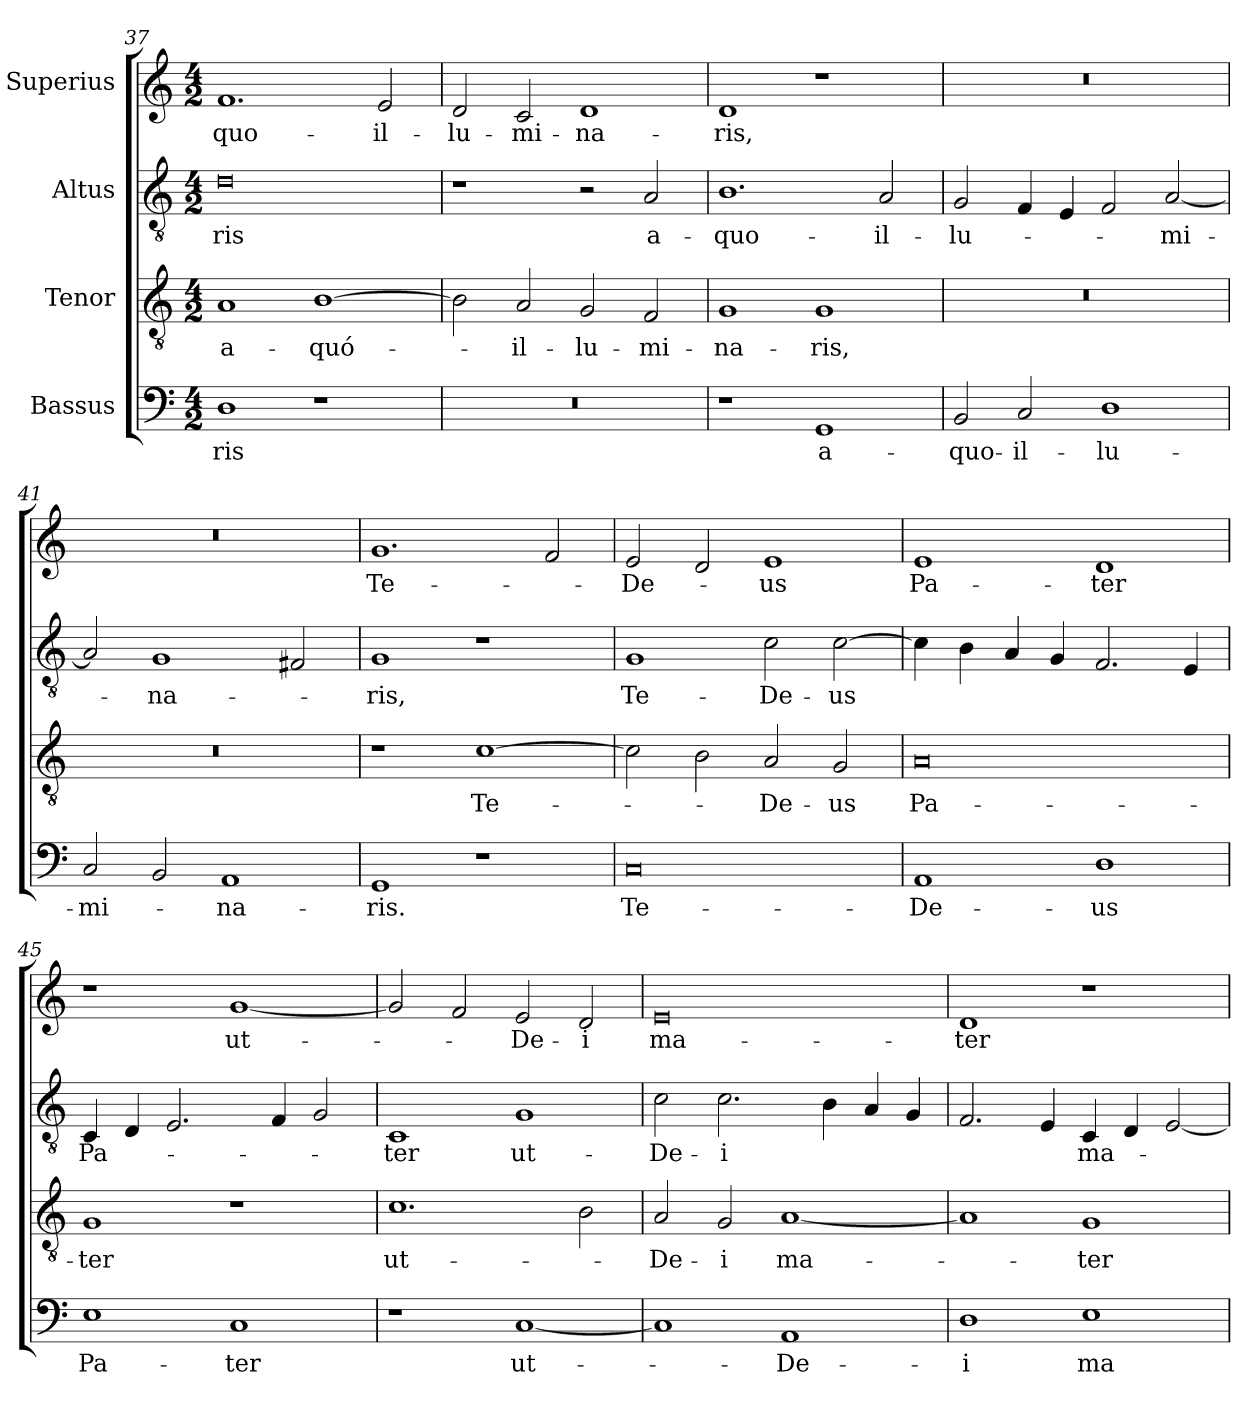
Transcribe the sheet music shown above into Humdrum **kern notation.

**kern	**text	**kern	**text	**kern	**text	**kern	**text
*part4	*part4	*part3	*part3	*part2	*part2	*part1	*part1
*staff4	*staff4	*staff3	*staff3	*staff2	*staff2	*staff1	*staff1
*I"Bassus	*	*I"Tenor	*	*I"Altus	*	*I"Superius	*
*clefF4	*	*clefGv2	*	*clefGv2	*	*clefG2	*
*k[]	*	*k[]	*	*k[]	*	*k[]	*
*M4/2	*	*M4/2	*	*M4/2	*	*M4/2	*
=37	=37	=37	=37	=37	=37	=37	=37
1D\	-ris	1A/	a-	0d\	-ris	1.f/	quo-
1r	.	[1B\	quó-	.	.	.	.
.	.	.	.	.	.	2e/	il-
=38	=38	=38	=38	=38	=38	=38	=38
0r	.	2B\]	.	1r	.	2d/	-lu-
.	.	2A/	il-	.	.	2c/	-mi-
.	.	2G/	-lu-	2r	.	1d/	-na-
.	.	2F/	-mi-	2A/	a-	.	.
=39	=39	=39	=39	=39	=39	=39	=39
1r	.	1G/	-na-	1.B\	quo-	1d/	-ris,
1GG/	a-	1G/	-ris,	.	.	1r	.
.	.	.	.	2A/	il-	.	.
=40	=40	=40	=40	=40	=40	=40	=40
2BB/	quo-	0r	.	2G/	-lu-	0r	.
2C/	il-	.	.	4F/	.	.	.
.	.	.	.	4E/	.	.	.
1D\	-lu-	.	.	2F/	.	.	.
.	.	.	.	[2A/	-mi-	.	.
=41	=41	=41	=41	=41	=41	=41	=41
2C/	-mi-	0r	.	2A/]	.	0r	.
2BB/	.	.	.	1G/	-na-	.	.
1AA/	-na-	.	.	.	.	.	.
.	.	.	.	2F#X/	.	.	.
=42	=42	=42	=42	=42	=42	=42	=42
1GG/	-ris.	1r	.	1G/	-ris,	1.g/	Te-
1r	.	[1c\	Te-	1r	.	.	.
.	.	.	.	.	.	2f/	.
=43	=43	=43	=43	=43	=43	=43	=43
0C/	Te-	2c\]	.	1G/	Te-	2e/	De-
.	.	2B\	.	.	.	2d/	.
.	.	2A/	De-	2c\	De-	1e/	-us
.	.	2G/	-us	[2c\	-us	.	.
=44	=44	=44	=44	=44	=44	=44	=44
1AA/	De-	0A/	Pa-	4c\]	.	1e/	Pa-
.	.	.	.	4B\	.	.	.
.	.	.	.	4A/	.	.	.
.	.	.	.	4G/	.	.	.
1D\	-us	.	.	2.F/	.	1d/	-ter
.	.	.	.	4E/	.	.	.
=45	=45	=45	=45	=45	=45	=45	=45
1E\	Pa-	1G/	-ter	4C/	Pa-	1r	.
.	.	.	.	4D/	.	.	.
.	.	.	.	2.E/	.	.	.
1C/	-ter	1r	.	.	.	[1g/	ut-
.	.	.	.	4F/	.	.	.
.	.	.	.	2G/	.	.	.
=46	=46	=46	=46	=46	=46	=46	=46
1r	.	1.c\	ut-	1C/	-ter	2g/]	.
.	.	.	.	.	.	2f/	.
[1C/	ut-	.	.	1G/	ut-	2e/	De-
.	.	2B\	.	.	.	2d/	-i
=47	=47	=47	=47	=47	=47	=47	=47
1C/]	.	2A/	De-	2c\	De-	0e/	ma-
.	.	2G/	-i	2.c\	-i	.	.
1AA/	De-	[1A/	ma-	.	.	.	.
.	.	.	.	4B\	.	.	.
.	.	.	.	4A/	.	.	.
.	.	.	.	4G/	.	.	.
=48	=48	=48	=48	=48	=48	=48	=48
1D\	-i	1A/]	.	2.F/	.	1d/	-ter
.	.	.	.	4E/	.	.	.
1E\	ma-	1G/	-ter	4C/	ma-	1r	.
.	.	.	.	4D/	.	.	.
.	.	.	.	[2E/	.	.	.
=	=	=	=	=	=	=	=
*-	*-	*-	*-	*-	*-	*-	*-
